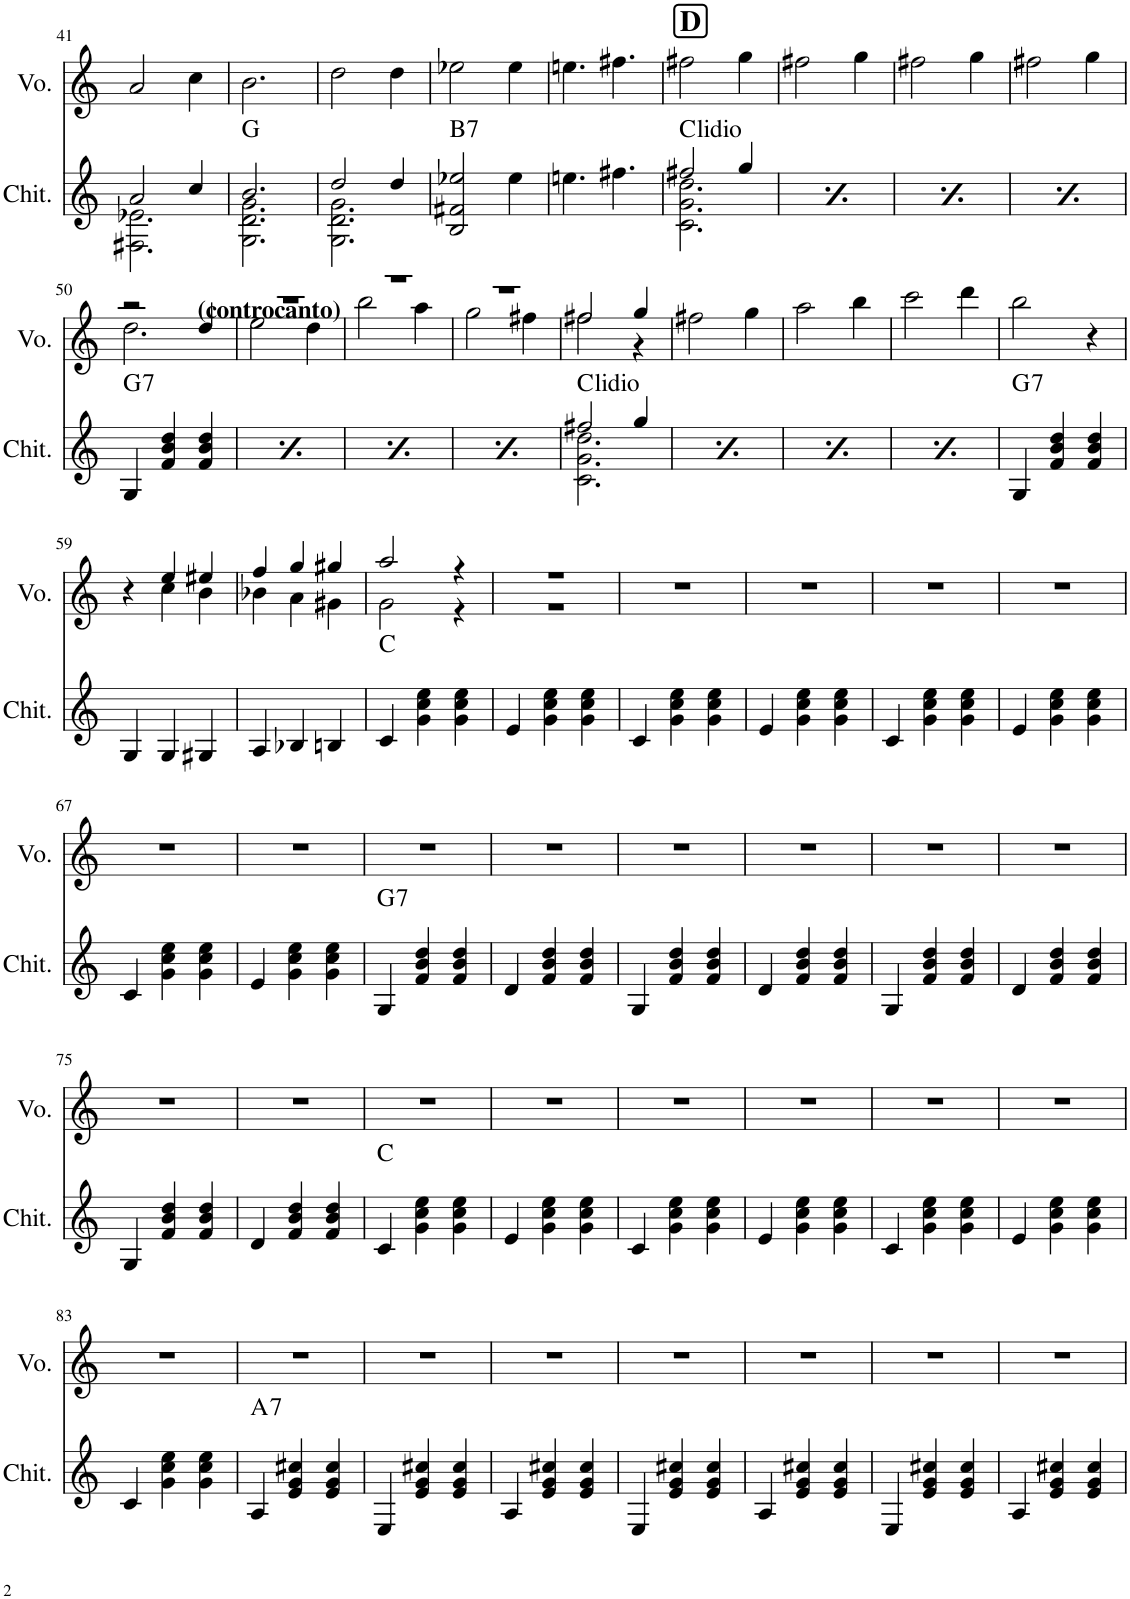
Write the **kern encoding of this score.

**kern	**harte	**kern
*part2	*part2	*part1
*staff2	*	*staff1
*I"Chitarra	*	*I"Voce
*I'Chit.	*	*I'Vo.
!!LO:PB:g=z
*clefG2	*	*clefG2
*k[]	*	*k[]
*M3/4	*	*M3/4
=41	=41	=41
*^	*	*
2a/	2.F#X\ 2.e-X\	.	2a/
4cc/	.	.	4cc\
=42	=42	=42	=42
2.b/	2.G\ 2.d\ 2.g\	G:maj	2.b\
=43	=43	=43	=43
2dd/	2.G\ 2.d\ 2.g\	.	2dd\
4dd/	.	.	4dd\
*v	*v	*	*
=44	=44	=44
!	!LO:H:kt=7	!
2B/ 2f#X/ 2ee-X/	B:7	2ee-X\
4ee-\	.	4ee-\
=45	=45	=45
4.een\	.	4.een\
4.ff#X\	.	4.ff#X\
!!LO:REH:place=s1:a:B:cj:fs=14:t=D
=46	=46	=46
*^	*	*
!	!	!LO:H:kt=lidio	!
2ff#X/	2.c\ 2.g\ 2.dd\	.	2ff#X\
4gg/	.	.	4gg\
=47	=47	=47	=47
!	!	!LO:H:kt=lidio	!
2ff#X/	2.c\ 2.g\ 2.dd\	.	2ff#X\
4gg/	.	.	4gg\
=48	=48	=48	=48
!	!	!LO:H:kt=lidio	!
2ff#X/	2.c\ 2.g\ 2.dd\	.	2ff#X\
4gg/	.	.	4gg\
=49	=49	=49	=49
!	!	!LO:H:kt=lidio	!
2ff#X/	2.c\ 2.g\ 2.dd\	.	2ff#X\
4gg/	.	.	4gg\
*v	*v	*	*
!!LO:LB:g=z
=50	=50	=50
*	*	*^
!	!LO:H:kt=7	!	!
4G/	G:7	2r	2.dd\
4f/ 4b/ 4dd/	.	.	.
!	!	!LO:TX:a:B:t=(controcanto)	!
4f/ 4b/ 4dd/	.	4dd/	.
=51	=51	=51	=51
!	!LO:H:kt=7	!	!
4G/	G:7	2.r	2ee\
4f/ 4b/ 4dd/	.	.	.
4f/ 4b/ 4dd/	.	.	4dd\
=52	=52	=52	=52
!	!LO:H:kt=7	!	!
4G/	G:7	2.r	2bb\
4f/ 4b/ 4dd/	.	.	.
4f/ 4b/ 4dd/	.	.	4aa\
=53	=53	=53	=53
!	!LO:H:kt=7	!	!
4G/	G:7	2.r	2gg\
4f/ 4b/ 4dd/	.	.	.
4f/ 4b/ 4dd/	.	.	4ff#X\
=54	=54	=54	=54
*^	*	*	*
!	!	!LO:H:kt=lidio	!	!
2ff#X/	2.c\ 2.g\ 2.dd\	.	2ff#X/	2ff#\
4gg/	.	.	4gg/	4r
=55	=55	=55	=55	=55
!	!	!LO:H:kt=lidio	!	!
*	*	*	*v	*v
2ff#X/	2.c\ 2.g\ 2.dd\	.	2ff#X\
4gg/	.	.	4gg\
=56	=56	=56	=56
!	!	!LO:H:kt=lidio	!
2ff#X/	2.c\ 2.g\ 2.dd\	.	2aa\
4gg/	.	.	4bb\
=57	=57	=57	=57
!	!	!LO:H:kt=lidio	!
2ff#X/	2.c\ 2.g\ 2.dd\	.	2ccc\
4gg/	.	.	4ddd\
*v	*v	*	*
=58	=58	=58
!	!LO:H:kt=7	!
4G/	G:7	2bb\
4f/ 4b/ 4dd/	.	.
4f/ 4b/ 4dd/	.	4r
!!LO:LB:g=z
=59	=59	=59
*	*	*^
4G/	.	4r	4ryy
4G/	.	4ee/	4cc\
4G#X/	.	4ee#X/	4b\
=60	=60	=60	=60
4A/	.	4ff/	4b-X\
4B-X/	.	4gg/	4a\
4Bn/	.	4gg#X/	4g#X\
=61	=61	=61	=61
4c/	C:maj	2aa/	2g\
4g\ 4cc\ 4ee\	.	.	.
4g\ 4cc\ 4ee\	.	4r	4r
=62	=62	=62	=62
4e/	.	2.r	2.r
4g\ 4cc\ 4ee\	.	.	.
4g\ 4cc\ 4ee\	.	.	.
*	*	*v	*v
=63	=63	=63
4c/	.	2.r
4g\ 4cc\ 4ee\	.	.
4g\ 4cc\ 4ee\	.	.
=64	=64	=64
4e/	.	2.r
4g\ 4cc\ 4ee\	.	.
4g\ 4cc\ 4ee\	.	.
=65	=65	=65
4c/	.	2.r
4g\ 4cc\ 4ee\	.	.
4g\ 4cc\ 4ee\	.	.
=66	=66	=66
4e/	.	2.r
4g\ 4cc\ 4ee\	.	.
4g\ 4cc\ 4ee\	.	.
!!LO:LB:g=z
=67	=67	=67
4c/	.	2.r
4g\ 4cc\ 4ee\	.	.
4g\ 4cc\ 4ee\	.	.
=68	=68	=68
4e/	.	2.r
4g\ 4cc\ 4ee\	.	.
4g\ 4cc\ 4ee\	.	.
=69	=69	=69
!	!LO:H:kt=7	!
4G/	G:7	2.r
4f/ 4b/ 4dd/	.	.
4f/ 4b/ 4dd/	.	.
=70	=70	=70
4d/	.	2.r
4f/ 4b/ 4dd/	.	.
4f/ 4b/ 4dd/	.	.
=71	=71	=71
4G/	.	2.r
4f/ 4b/ 4dd/	.	.
4f/ 4b/ 4dd/	.	.
=72	=72	=72
4d/	.	2.r
4f/ 4b/ 4dd/	.	.
4f/ 4b/ 4dd/	.	.
=73	=73	=73
4G/	.	2.r
4f/ 4b/ 4dd/	.	.
4f/ 4b/ 4dd/	.	.
=74	=74	=74
4d/	.	2.r
4f/ 4b/ 4dd/	.	.
4f/ 4b/ 4dd/	.	.
!!LO:LB:g=z
=75	=75	=75
4G/	.	2.r
4f/ 4b/ 4dd/	.	.
4f/ 4b/ 4dd/	.	.
=76	=76	=76
4d/	.	2.r
4f/ 4b/ 4dd/	.	.
4f/ 4b/ 4dd/	.	.
=77	=77	=77
4c/	C:maj	2.r
4g\ 4cc\ 4ee\	.	.
4g\ 4cc\ 4ee\	.	.
=78	=78	=78
4e/	.	2.r
4g\ 4cc\ 4ee\	.	.
4g\ 4cc\ 4ee\	.	.
=79	=79	=79
4c/	.	2.r
4g\ 4cc\ 4ee\	.	.
4g\ 4cc\ 4ee\	.	.
=80	=80	=80
4e/	.	2.r
4g\ 4cc\ 4ee\	.	.
4g\ 4cc\ 4ee\	.	.
=81	=81	=81
4c/	.	2.r
4g\ 4cc\ 4ee\	.	.
4g\ 4cc\ 4ee\	.	.
=82	=82	=82
4e/	.	2.r
4g\ 4cc\ 4ee\	.	.
4g\ 4cc\ 4ee\	.	.
!!LO:LB:g=z
=83	=83	=83
4c/	.	2.r
4g\ 4cc\ 4ee\	.	.
4g\ 4cc\ 4ee\	.	.
=84	=84	=84
!	!LO:H:kt=7	!
4A/	A:7	2.r
4e/ 4g/ 4cc#X/	.	.
4e/ 4g/ 4cc#/	.	.
=85	=85	=85
4E/	.	2.r
4e/ 4g/ 4cc#X/	.	.
4e/ 4g/ 4cc#/	.	.
=86	=86	=86
4A/	.	2.r
4e/ 4g/ 4cc#X/	.	.
4e/ 4g/ 4cc#/	.	.
=87	=87	=87
4E/	.	2.r
4e/ 4g/ 4cc#X/	.	.
4e/ 4g/ 4cc#/	.	.
=88	=88	=88
4A/	.	2.r
4e/ 4g/ 4cc#X/	.	.
4e/ 4g/ 4cc#/	.	.
=89	=89	=89
4E/	.	2.r
4e/ 4g/ 4cc#X/	.	.
4e/ 4g/ 4cc#/	.	.
=90	=90	=90
4A/	.	2.r
4e/ 4g/ 4cc#X/	.	.
4e/ 4g/ 4cc#/	.	.
=	=	=
*-	*-	*-
